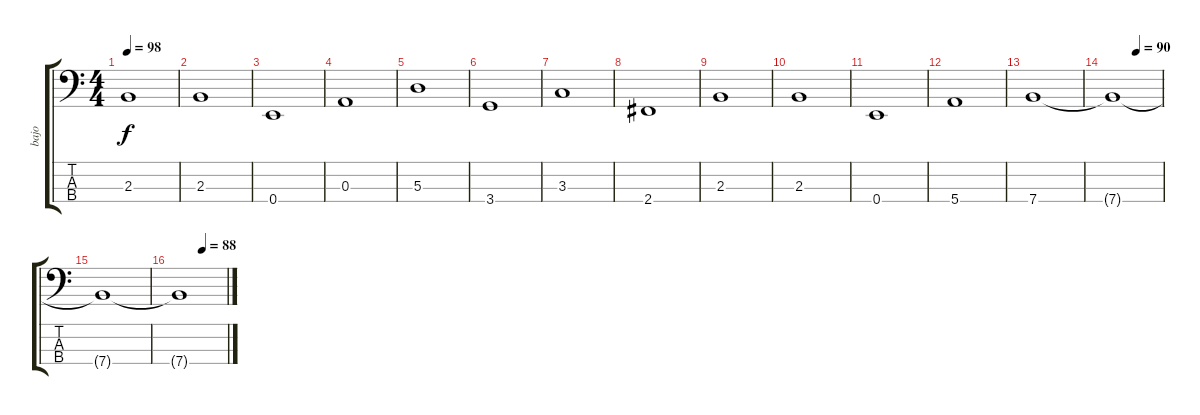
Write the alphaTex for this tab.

\track ("bajo" "bajo") {instrument electricbassfinger}
\staff {score tabs}
\tuning (G2 D2 A1 E1) {hide}
\ts (4 4)
\tempo 98
\clef f4
\ks c
2.3.1{dy f} |
2.3.1 |
0.4.1 |
0.3.1 |
5.3.1 |
3.4.1 |
3.3.1 |
2.4.1 |
2.3.1 |
2.3.1 |
0.4.1 |
5.4.1 |
7.4.1 |
\tempo (90 0.5)
7.4{t}.1 |
7.4{t}.1{volume 0} |
\tempo (88 0.5)
7.4{t}.1{volume 0}
